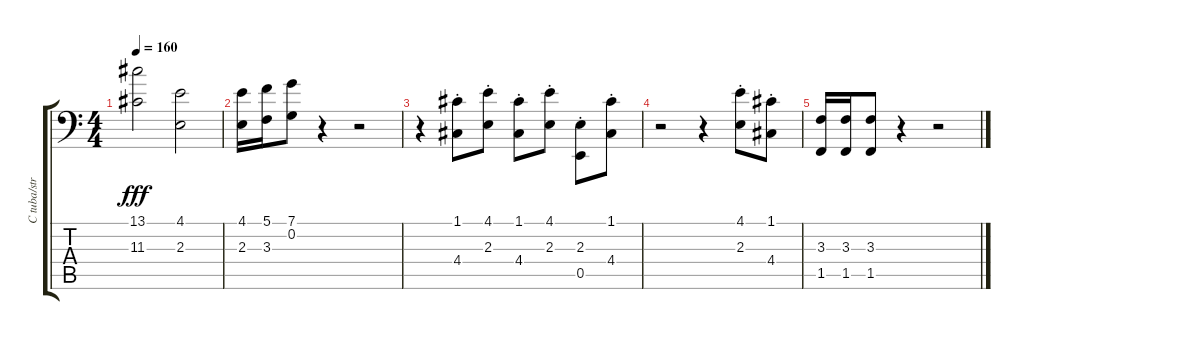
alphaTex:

\track ("C tuba/string bass" "C tuba/str") {instrument electricbassfinger}
\staff {score tabs}
\tuning (C3 G2 D2 A1 E1 B0) {hide}
\ts (4 4)
\tempo 160
\clef f4
\ks c
(13.1 11.3).2{dy fff} (4.1 2.3).2 |
(4.1 2.3).16 (5.1 3.3).16 (7.1 0.2).8 r.4 r.2 |
r.4 (1.1{st} 4.4{st}).8 (4.1{st} 2.3{st}).8 (1.1{st} 4.4{st}).8 (4.1{st} 2.3{st}).8 (2.3{st} 0.5{st}).8 (1.1{st} 4.4{st}).8 |
r.2 r.4 (4.1{st} 2.3{st}).8 (1.1{st} 4.4{st}).8 |
(3.3 1.5).16 (3.3 1.5).16 (3.3 1.5).8 r.4 r.2
